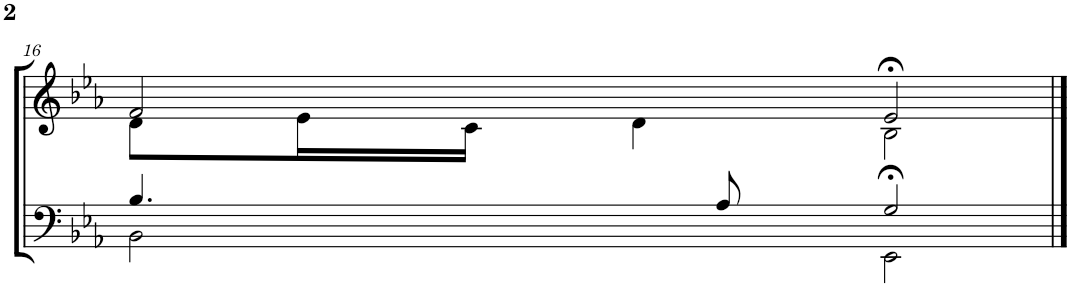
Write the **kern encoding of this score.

**kern	**kern
*part2	*part1
*staff2	*staff1
*I"Tenor/Baß	*I"Sopran/Alt
!!LO:PB:g=z
*clefF4	*clefG2
*k[b-e-a-]	*k[b-e-a-]
*M4/4	*M4/4
=16	=16
*^	*^
4.B-/	2BB-\	2f/	8d\L
.	.	.	16e-\L
.	.	.	16c\JJ
.	.	.	4d\
8A-/	.	.	.
2G/	2EE->\	2e->/	2B-\
*v	*v	*	*
*	*v	*v
==	==
*-	*-
